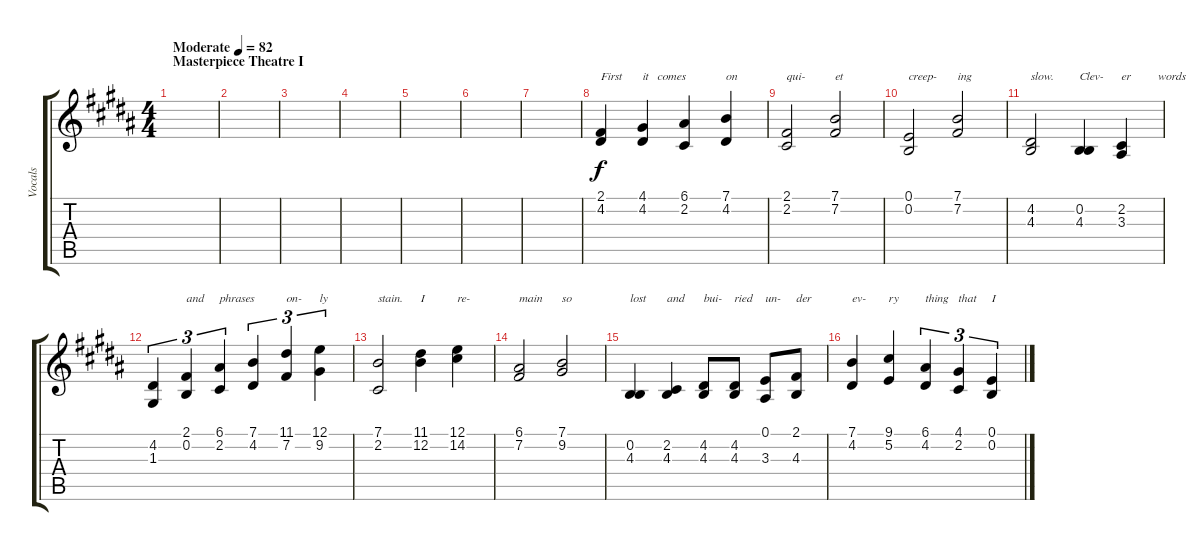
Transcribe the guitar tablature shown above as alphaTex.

\track ("Vocals" "Vocals") {instrument choiraahs}
\staff {score tabs}
\tuning (E4 B3 G3 D3 A2 E2) {hide}
\ts (4 4)
\section ("" "Masterpiece Theatre I")
\tempo (82 "Moderate")
\clef g2
\ks b
|
|
|
|
|
|
|
(2.1 4.2).4{txt "First "} (4.1 4.2).4{txt "it   comes"} (6.1 2.2).4 (7.1 4.2).4{txt "on"} |
(2.1 2.2).2{txt "qui-"} (7.1 7.2).2{txt "et"} |
(0.1 0.2).2{txt "creep-"} (7.1 7.2).2{txt "ing"} |
(4.2 4.3).2{txt "slow."} (0.2 4.3).4{txt "Clev-"} (2.2 3.3).4{txt "er         words"} |
(4.2 1.3).4{tu (3 2)} (2.1 0.2).4{tu (3 2) txt "and"} (6.1 2.2).4{tu (3 2) txt "phrases"} (7.1 4.2).4{tu (3 2)} (11.1 7.2).4{tu (3 2) txt "on-"} (12.1 9.2).4{tu (3 2) txt "ly"} |
(7.1 2.2).2{txt "stain."} (11.1 12.2).4{txt "I"} (12.1 14.2).4{txt "re-"} |
(6.1 7.2).2{txt "main"} (7.1 9.2).2{txt "so"} |
(0.2 4.3).4{txt "lost"} (2.2 4.3).4{txt "and"} (4.2 4.3).8{txt "bui-"} (4.2 4.3).8{txt "ried"} (0.1 3.3).8{txt "un-"} (2.1 4.3).8{txt "der"} |
(7.1 4.2).4{txt "ev-"} (9.1 5.2).4{txt "ry"} (6.1 4.2).4{tu (3 2) txt "thing"} (4.1 2.2).4{tu (3 2) txt "that"} (0.1 0.2).4{tu (3 2) txt "I"}
